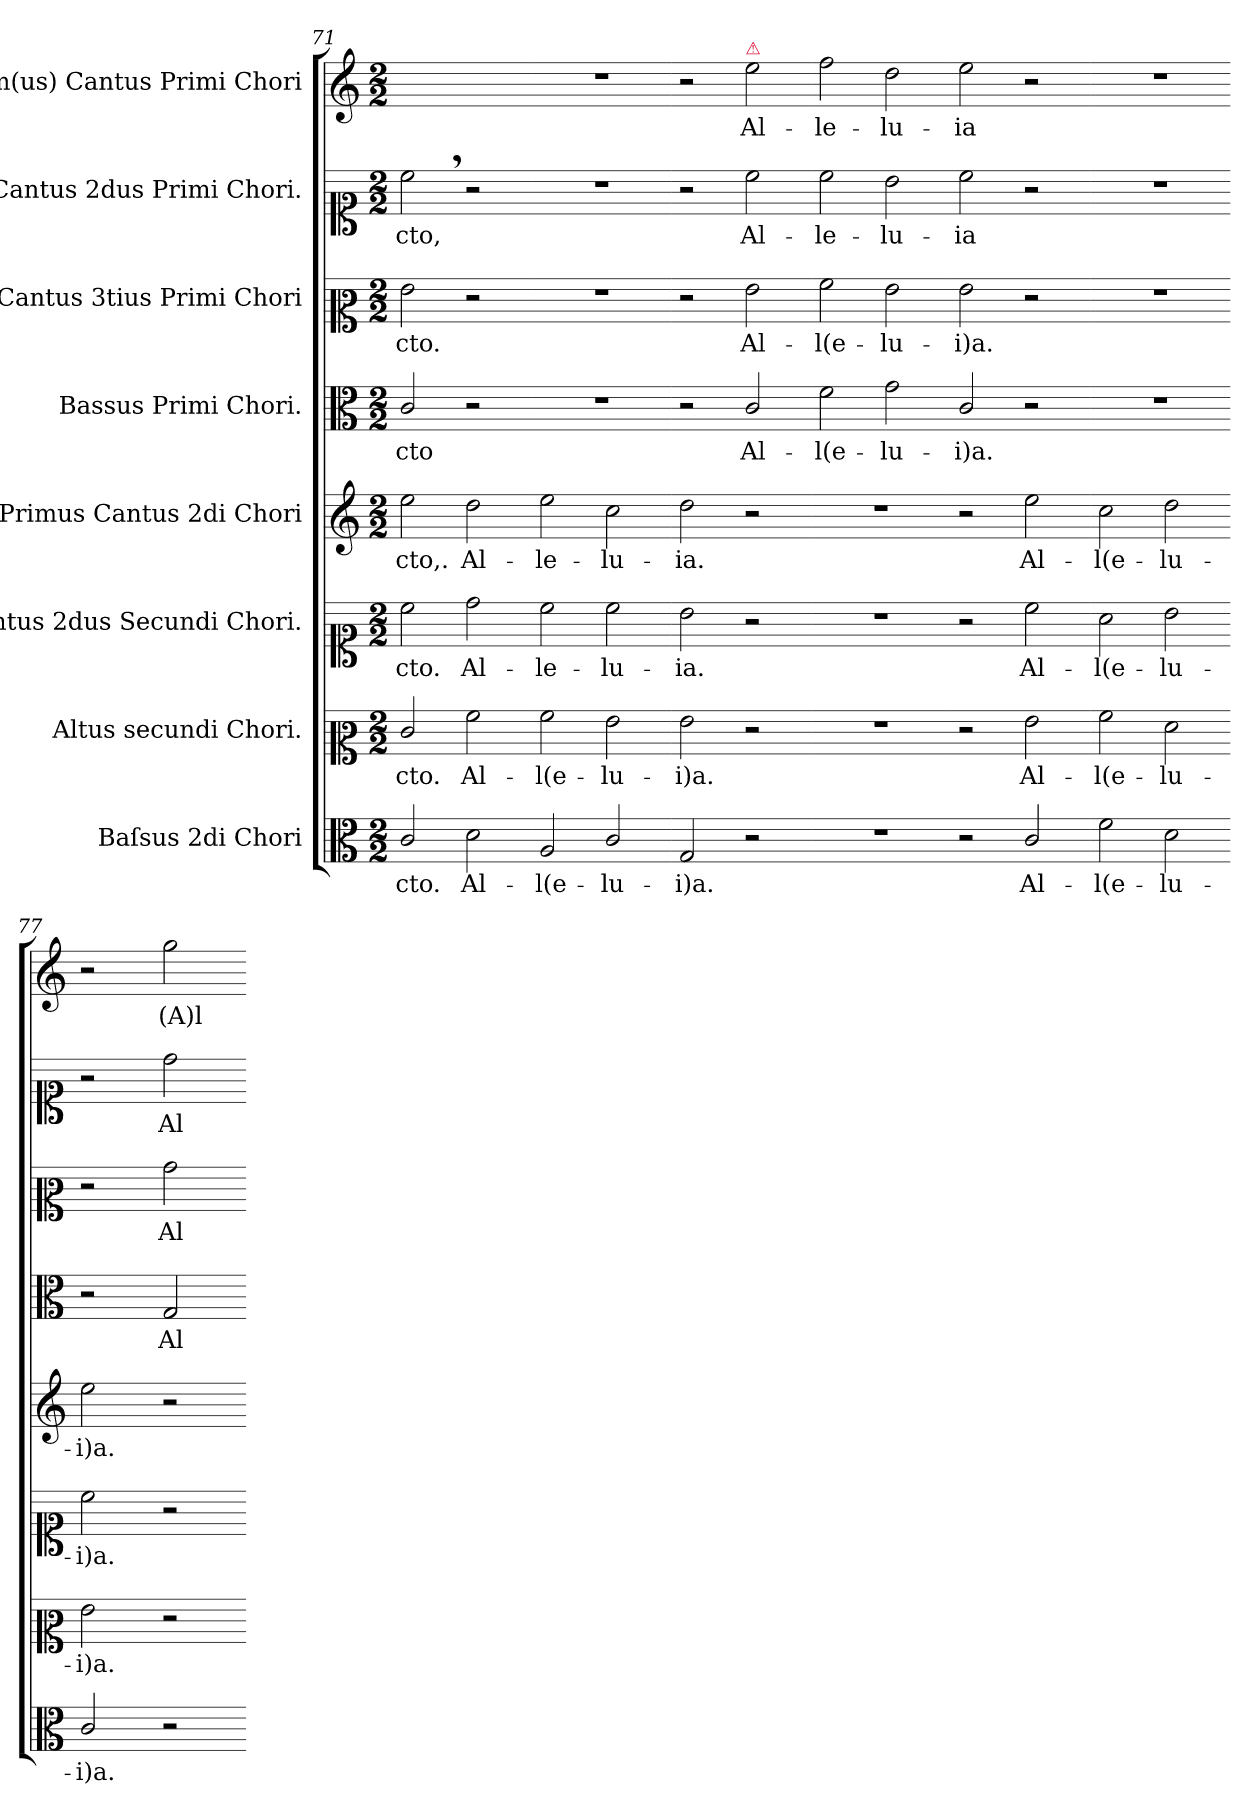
**kern	**text	**kern	**text	**kern	**text	**kern	**text	**kern	**text	**kern	**text	**kern	**text	**kern	**text
*part8	*part8	*part7	*part7	*part6	*part6	*part5	*part5	*part4	*part4	*part3	*part3	*part2	*part2	*part1	*part1
*staff8	*staff8	*staff7	*staff7	*staff6	*staff6	*staff5	*staff5	*staff4	*staff4	*staff3	*staff3	*staff2	*staff2	*staff1	*staff1
*I"Baſsus 2di Chori	*	*I"Altus secundi Chori.	*	*I"Cantus 2dus Secundi Chori.	*	*I"Primus Cantus 2di Chori	*	*I"Bassus Primi Chori.	*	*I"Cantus 3tius Primi Chori	*	*I"Cantus 2dus Primi Chori.	*	*I"Im(us) Cantus Primi Chori	*
*clefC3	*	*clefC2	*	*clefC1	*	*clefG2	*	*clefC3	*	*clefC2	*	*clefC1	*	*clefG2	*
*k[]	*	*k[]	*	*k[]	*	*k[]	*	*k[]	*	*k[]	*	*k[]	*	*k[]	*
*G:mix	*	*G:mix	*	*G:mix	*	*G:mix	*	*G:mix	*	*G:mix	*	*G:mix	*	*G:mix	*
*M2/2	*	*M2/2	*	*M2/2	*	*M2/2	*	*M2/2	*	*M2/2	*	*M2/2	*	*M2/2	*
=71	=71	=71	=71	=71	=71	=71	=71	=71	=71	=71	=71	=71	=71	=71	=71
2c/	-cto.	2e/	-cto.	2cc\	-cto.	2ee\	-cto,.	2c/	-cto	2g\	-cto.	2cc,<\	-cto,	1ryy	.
2d\	Al-	2a\	Al-	2dd\	Al-	2dd\	Al-	2r	.	2r	.	2r	.	.	.
=72-	=72-	=72-	=72-	=72-	=72-	=72-	=72-	=72-	=72-	=72-	=72-	=72-	=72-	=72-	=72-
2A/	-l(e-	2a\	-l(e-	2cc\	-le-	2ee\	-le-	1r	.	1r	.	1r	.	1r	.
2c/	-lu-	2g\	-lu-	2cc\	-lu-	2cc\	-lu-	.	.	.	.	.	.	.	.
=73-	=73-	=73-	=73-	=73-	=73-	=73-	=73-	=73-	=73-	=73-	=73-	=73-	=73-	=73-	=73-
2G/	-i)a.	2g\	-i)a.	2b\	-ia.	2dd\	-ia.	2r	.	2r	.	2r	.	2r	.
!	!	!	!	!	!	!	!	!	!	!	!	!	!	!LO:TX:a:color=crimson:t=⚠	!
2r	.	2r	.	2r	.	2r	.	2c/	Al-	2g\	Al-	2cc\	Al-	2ee\	Al-
=74-	=74-	=74-	=74-	=74-	=74-	=74-	=74-	=74-	=74-	=74-	=74-	=74-	=74-	=74-	=74-
1r	.	1r	.	1r	.	1r	.	2f\	-l(e-	2a\	-l(e-	2cc\	-le-	2ff\	-le-
.	.	.	.	.	.	.	.	2g\	-lu-	2g\	-lu-	2b\	-lu-	2dd\	-lu-
=75-	=75-	=75-	=75-	=75-	=75-	=75-	=75-	=75-	=75-	=75-	=75-	=75-	=75-	=75-	=75-
2r	.	2r	.	2r	.	2r	.	2c/	-i)a.	2g\	-i)a.	2cc\	-ia	2ee\	-ia
2c/	Al-	2g\	Al-	2cc\	Al-	2ee\	Al-	2r	.	2r	.	2r	.	2r	.
=76-	=76-	=76-	=76-	=76-	=76-	=76-	=76-	=76-	=76-	=76-	=76-	=76-	=76-	=76-	=76-
2f\	-l(e-	2a\	-l(e-	2a\	-l(e-	2cc\	-l(e-	1r	.	1r	.	1r	.	1r	.
2d\	-lu-	2f\	-lu-	2b\	-lu-	2dd\	-lu-	.	.	.	.	.	.	.	.
=77-	=77-	=77-	=77-	=77-	=77-	=77-	=77-	=77-	=77-	=77-	=77-	=77-	=77-	=77-	=77-
2c/	-i)a.	2g\	-i)a.	2cc\	-i)a.	2ee\	-i)a.	2r	.	2r	.	2r	.	2r	.
!	!	!	!	!	!	!	!	!	!	!	!	!	!LO:LY:i	!	!
2r	.	2r	.	2r	.	2r	.	2G/	Al-	2b\	Al-	2dd\	Al-	2gg\	(A)l-
=-	=-	=-	=-	=-	=-	=-	=-	=-	=-	=-	=-	=-	=-	=-	=-
*-	*-	*-	*-	*-	*-	*-	*-	*-	*-	*-	*-	*-	*-	*-	*-
